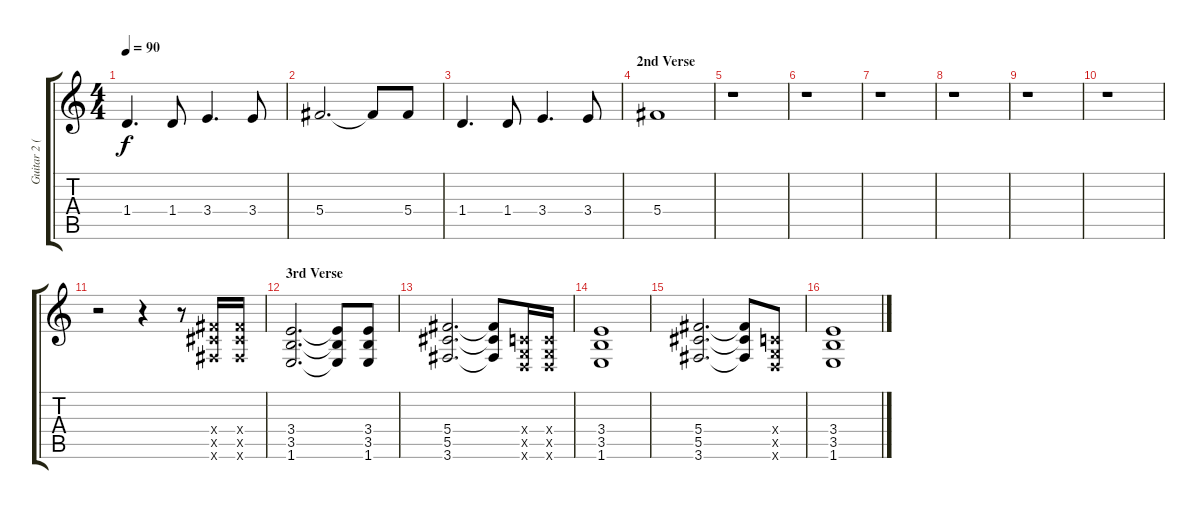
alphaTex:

\track ("Guitar 2 (Izzy)" "Guitar 2 (") {instrument overdrivenguitar}
\staff {score tabs}
\tuning (Eb4 Bb3 Gb3 Db3 Ab2 Eb2) {hide}
\ts (4 4)
\tempo 90
\clef g2
\ks c
1.4.4{d dy f} 1.4.8 3.4.4{d} 3.4.8 |
5.4.2{d} 5.4{t}.8 5.4.8 |
1.4.4{d} 1.4.8 3.4.4{d} 3.4.8 |
\section ("" "2nd Verse")
5.4.1 |
r.1 |
r.1 |
r.1 |
r.1 |
r.1 |
r.1 |
r.2 r.4 r.8 (5.4{x} 5.5{x} 3.6{x}).16 (5.4{x} 5.5{x} 3.6{x}).16 |
\section ("" "3rd Verse")
(3.4 3.5 1.6).2{d} (3.4{t} 3.5{t} 1.6{t}).8 (3.4 3.5 1.6).8 |
(5.4 5.5 3.6).2{d} (5.4{t} 5.5{t} 3.6{t}).8 (-1.4{x} -1.5{x} -1.6{x}).16 (-1.4{x} -1.5{x} -1.6{x}).16 |
(3.4 3.5 1.6).1 |
(5.4 5.5 3.6).2{d} (5.4{t} 5.5{t} 3.6{t}).8 (-1.4{x} -1.5{x} -1.6{x}).8 |
(3.4 3.5 1.6).1
